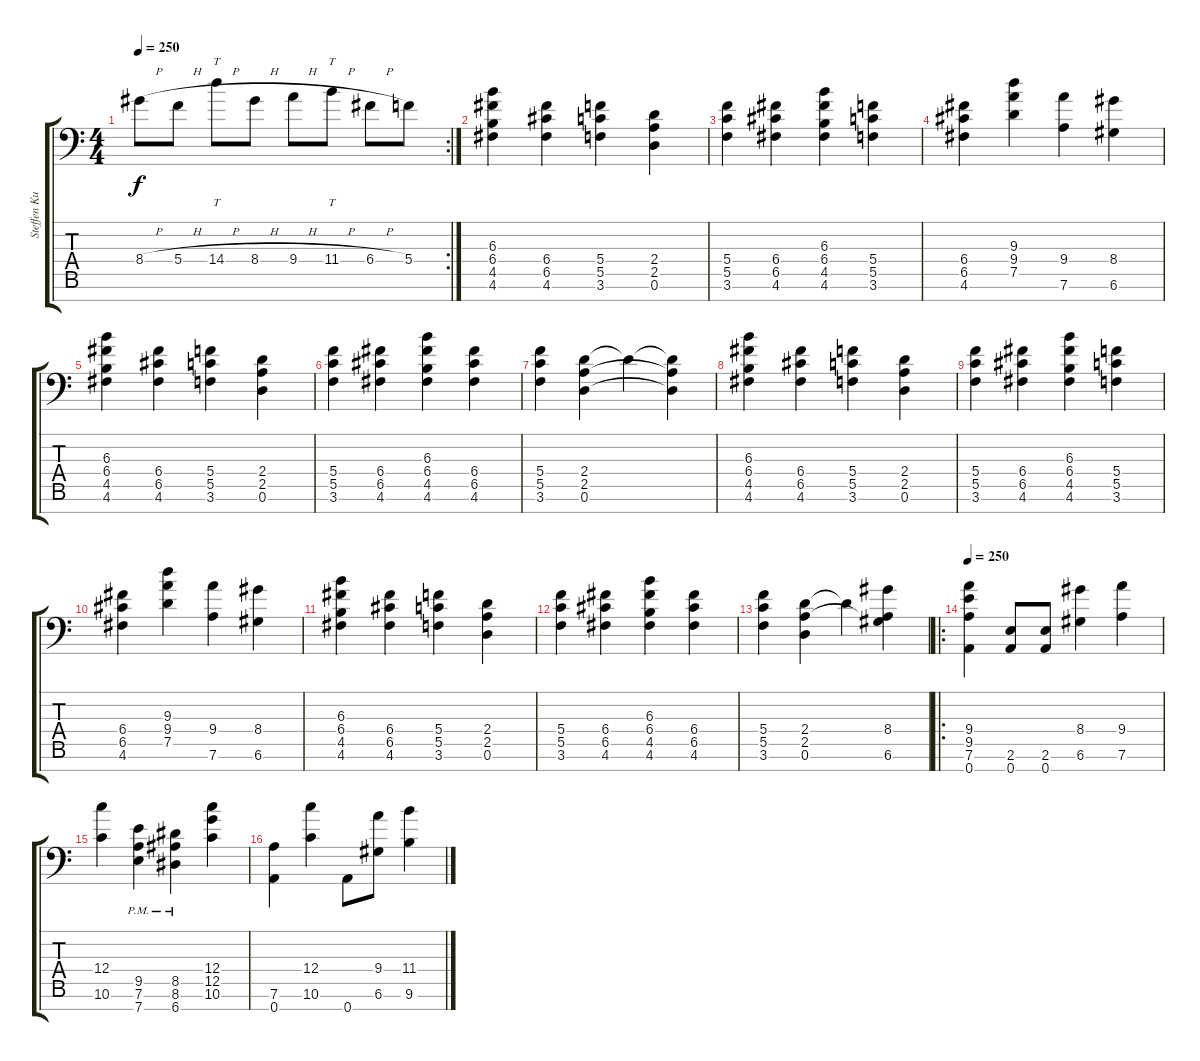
\track ("Steffen Kummerer" "Steffen Ku") {instrument distortionguitar}
\staff {score tabs}
\tuning (D4 A3 F3 C3 G2 D2 A1) {hide}
\rc 2
\ts (4 4)
\tempo 250
\clef f4
\ks c
8.4{h}.8{dy f} 5.4{h}.8 14.4{h}.8{tt} 8.4{h}.8 9.4{h}.8 11.4{h}.8{tt} 6.4{h}.8 5.4.8 |
(6.3 6.4 4.5 4.6).4 (6.4 6.5 4.6).4 (5.4 5.5 3.6).4 (2.4 2.5 0.6).4 |
(5.4 5.5 3.6).4 (6.4 6.5 4.6).4 (6.3 6.4 4.5 4.6).4 (5.4 5.5 3.6).4 |
(6.4 6.5 4.6).4 (9.3 9.4 7.5).4 (9.4 7.6).4 (8.4 6.6).4 |
(6.3 6.4 4.5 4.6).4 (6.4 6.5 4.6).4 (5.4 5.5 3.6).4 (2.4 2.5 0.6).4 |
(5.4 5.5 3.6).4 (6.4 6.5 4.6).4 (6.3 6.4 4.5 4.6).4 (6.4 6.5 4.6).4 |
(5.4 5.5 3.6).4 (2.4 2.5 0.6).4 2.4{t}.4 (2.4{t} 2.5{t} 0.6{t}).4 |
(6.3 6.4 4.5 4.6).4 (6.4 6.5 4.6).4 (5.4 5.5 3.6).4 (2.4 2.5 0.6).4 |
(5.4 5.5 3.6).4 (6.4 6.5 4.6).4 (6.3 6.4 4.5 4.6).4 (5.4 5.5 3.6).4 |
(6.4 6.5 4.6).4 (9.3 9.4 7.5).4 (9.4 7.6).4 (8.4 6.6).4 |
(6.3 6.4 4.5 4.6).4 (6.4 6.5 4.6).4 (5.4 5.5 3.6).4 (2.4 2.5 0.6).4 |
(5.4 5.5 3.6).4 (6.4 6.5 4.6).4 (6.3 6.4 4.5 4.6).4 (6.4 6.5 4.6).4 |
(5.4 5.5 3.6).4 (2.4 2.5 0.6).4 2.4{t}.4 (8.4 2.5{t} 6.6).4 |
\ro
\tempo 250
(9.4 9.5 7.6 0.7).4 (2.6 0.7).8 (2.6 0.7).8 (8.4 6.6).4 (9.4 7.6).4 |
(12.4 10.6).4 (9.5{pm} 7.6 7.7).4 (8.5{pm} 8.6 6.7).4 (12.4 12.5 10.6).4 |
(7.6 0.7).4 (12.4 10.6).4 0.7.8 (9.4 6.6).8 (11.4 9.6).4
